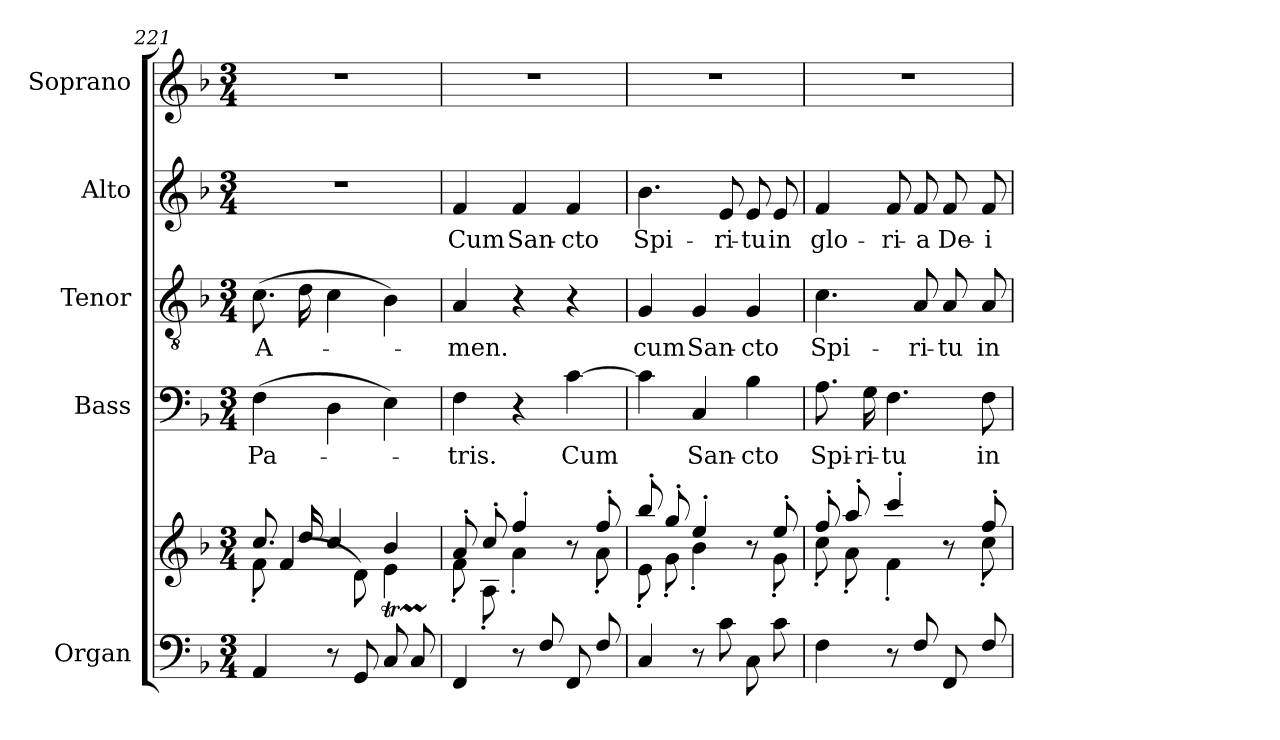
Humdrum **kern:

**kern	**kern	**kern	**text	**kern	**text	**kern	**text	**kern
*part5	*part5	*part4	*part4	*part3	*part3	*part2	*part2	*part1
*staff6	*staff5	*staff4	*staff4	*staff3	*staff3	*staff2	*staff2	*staff1
*I"Organ	*	*I"Bass	*	*I"Tenor	*	*I"Alto	*	*I"Soprano
*I'Org.	*	*I'B.	*	*I'T.	*	*I'A.	*	*I'S.
!!LO:PB:g=z
*clefF4	*clefG2	*clefF4	*	*clefGv2	*	*clefG2	*	*clefG2
*	*	*	*	*ITrd7c12	*	*	*	*
*k[b-]	*k[b-]	*k[b-]	*	*k[b-]	*	*k[b-]	*	*k[b-]
*F:	*F:	*F:	*	*F:	*	*F:	*	*F:
*M3/4	*M3/4	*M3/4	*	*M3/4	*	*M3/4	*	*M3/4
=221	=221	=221	=221	=221	=221	=221	=221	=221
*	*^	*	*	*	*	*	*	*
!	!	!	!	!LO:LY:b:color=#000000	!	!	!	!	!
!	!	!	!	!	!	!LO:LY:b:color=#000000	!LO:N:vis=1	!	!LO:N:vis=1
4AAi/	8.cci/	8f'i\	(4Fi\	Pa-	(8.Ci\	A-	2.r	.	2.r
.	.	(4fi/	.	.	.	.	.	.	.
.	16ddi/	.	.	.	16Di\	.	.	.	.
8r	4cci/	.	4Di\	.	4Ci\	.	.	.	.
8GGi/	.	8di\)	.	.	.	.	.	.	.
8Ci/	4b-i/	4etti\	4Ei\)	.	4BB-i\)	.	.	.	.
8Ci/	.	.	.	.	.	.	.	.	.
=222	=222	=222	=222	=222	=222	=222	=222	=222	=222
!	!	!	!	!LO:LY:b:color=#000000	!	!	!	!	!
!	!	!	!	!	!	!LO:LY:b:color=#000000	!	!	!
!	!	!	!	!	!	!	!	!LO:LY:b:color=#000000	!LO:N:vis=1
4FFi/	8a'i/	8f'i\	4Fi\	-tris.	4AAi/	-men.	4fi/	Cum	2.r
.	8cc'i/	8A'i\	.	.	.	.	.	.	.
!	!	!	!	!	!	!	!	!LO:LY:b:color=#000000	!
8r	4ff'i/	4a'i\	4r	.	4r	.	4fi/	San-	.
8Fi/	.	.	.	.	.	.	.	.	.
!	!	!	!	!LO:LY:b:color=#000000	!	!	!	!	!
!	!	!	!	!	!	!	!	!LO:LY:b:color=#000000	!
8FFi/	8r	8ryy	[4ci\	Cum	4r	.	4fi/	-cto	.
8Fi/	8ff'i/	8a'i\	.	.	.	.	.	.	.
=223	=223	=223	=223	=223	=223	=223	=223	=223	=223
!	!	!	!	!	!	!LO:LY:b:color=#000000	!	!	!
!	!	!	!	!	!	!	!	!LO:LY:b:color=#000000	!LO:N:vis=1
4Ci/	8bb-'i/	8e'i\	4ci\]	.	4GGi/	cum	4.b-i\	Spi-	2.r
.	8gg'i/	8g'i\	.	.	.	.	.	.	.
!	!	!	!	!LO:LY:b:color=#000000	!	!	!	!	!
!	!	!	!	!	!	!LO:LY:b:color=#000000	!	!	!
8r	4ee'i/	4b-'i\	4Ci/	San-	4GGi/	San-	.	.	.
!	!	!	!	!	!	!	!	!LO:LY:b:color=#000000	!
8ci\	.	.	.	.	.	.	8ei/	-ri-	.
!	!	!	!	!LO:LY:b:color=#000000	!	!	!	!	!
!	!	!	!	!	!	!LO:LY:b:color=#000000	!	!	!
!	!	!	!	!	!	!	!	!LO:LY:b:color=#000000	!
8Ci\	8r	8ryy	4B-i\	-cto	4GGi/	-cto	8ei/	-tu	.
!	!	!	!	!	!	!	!	!LO:LY:b:color=#000000	!
8ci\	8ee'i/	8g'i\	.	.	.	.	8ei/	in	.
=224	=224	=224	=224	=224	=224	=224	=224	=224	=224
!	!	!	!	!LO:LY:b:color=#000000	!	!	!	!	!
!	!	!	!	!	!	!LO:LY:b:color=#000000	!	!	!
!	!	!	!	!	!	!	!	!LO:LY:b:color=#000000	!LO:N:vis=1
4Fi\	8ff'i/	8cc'i\	8.Ai\	Spi-	4.Ci\	Spi-	4fi/	glo-	2.r
.	8aa'i/	8a'i\	.	.	.	.	.	.	.
!	!	!	!	!LO:LY:b:color=#000000	!	!	!	!	!
.	.	.	16Gi\	-ri-	.	.	.	.	.
!	!	!	!	!LO:LY:b:color=#000000	!	!	!	!	!
!	!	!	!	!	!	!	!	!LO:LY:b:color=#000000	!
8r	4ccc'i/	4f'i\	4.Fi\	-tu	.	.	8fi/	-ri-	.
!	!	!	!	!	!	!LO:LY:b:color=#000000	!	!	!
!	!	!	!	!	!	!	!	!LO:LY:b:color=#000000	!
8Fi/	.	.	.	.	8AAi/	-ri-	8fi/	-a	.
!	!	!	!	!	!	!LO:LY:b:color=#000000	!	!	!
!	!	!	!	!	!	!	!	!LO:LY:b:color=#000000	!
8FFi/	8r	8ryy	.	.	8AAi/	-tu	8fi/	De-	.
!	!	!	!	!LO:LY:b:color=#000000	!	!	!	!	!
!	!	!	!	!	!	!LO:LY:b:color=#000000	!	!	!
!	!	!	!	!	!	!	!	!LO:LY:b:color=#000000	!
8Fi/	8ff'i/	8cc'i\	8Fi\	in	8AAi/	in	8fi/	-i	.
*	*v	*v	*	*	*	*	*	*	*
=	=	=	=	=	=	=	=	=
*-	*-	*-	*-	*-	*-	*-	*-	*-
